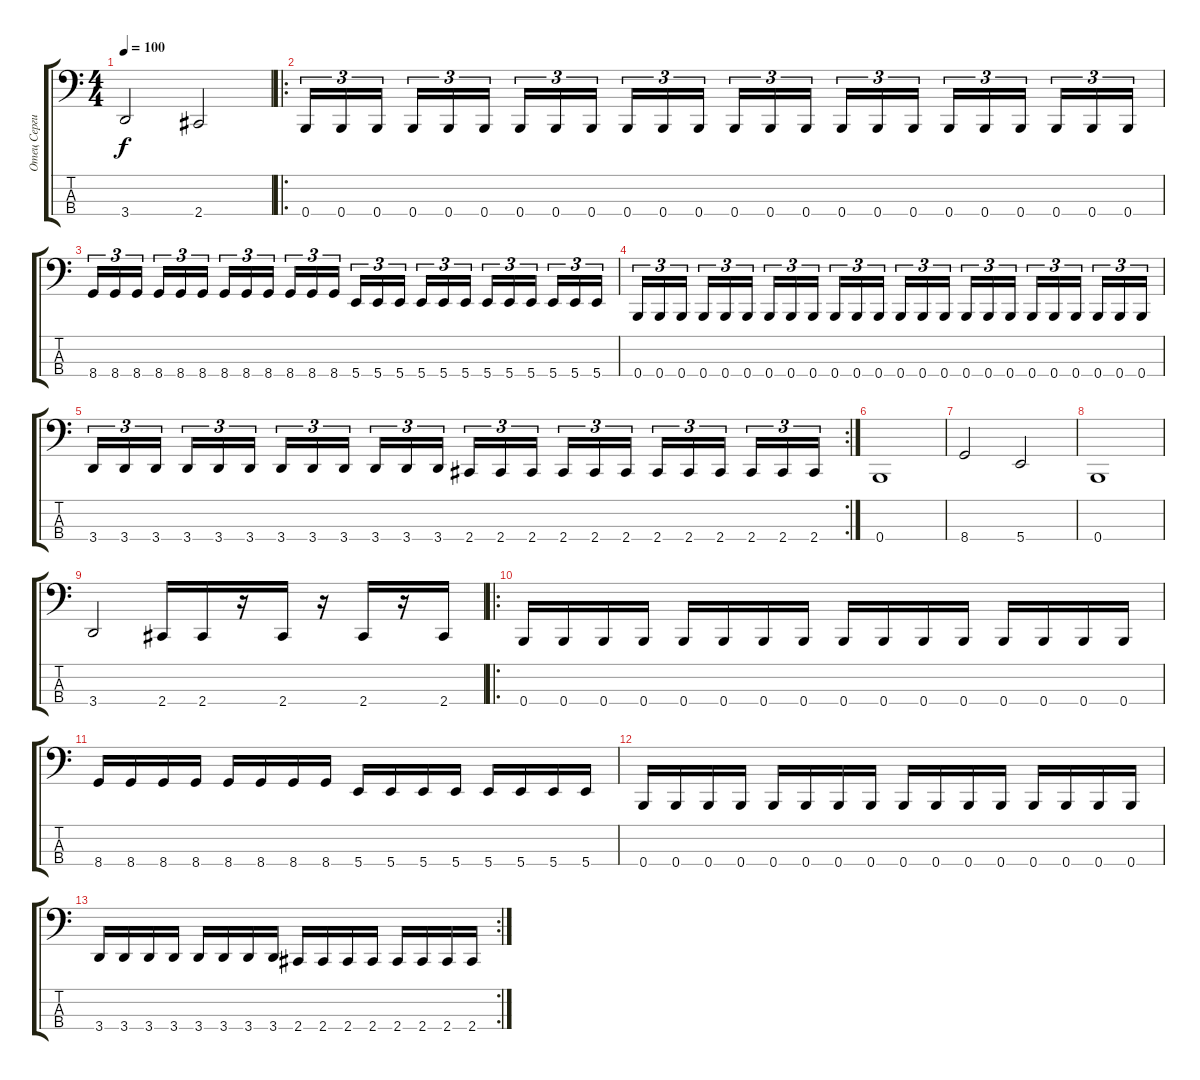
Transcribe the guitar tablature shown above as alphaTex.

\track ("Отец Сергий" "Отец Серги") {instrument electricbasspick}
\staff {score tabs}
\tuning (E2 B1 Gb1 B0) {hide}
\ts (4 4)
\tempo 100
\clef f4
\ks c
3.4.2{dy f} 2.4.2 |
\ro
0.4.16{tu (3 2)} 0.4.16{tu (3 2)} 0.4.16{tu (3 2)} 0.4.16{tu (3 2)} 0.4.16{tu (3 2)} 0.4.16{tu (3 2)} 0.4.16{tu (3 2)} 0.4.16{tu (3 2)} 0.4.16{tu (3 2)} 0.4.16{tu (3 2)} 0.4.16{tu (3 2)} 0.4.16{tu (3 2)} 0.4.16{tu (3 2)} 0.4.16{tu (3 2)} 0.4.16{tu (3 2)} 0.4.16{tu (3 2)} 0.4.16{tu (3 2)} 0.4.16{tu (3 2)} 0.4.16{tu (3 2)} 0.4.16{tu (3 2)} 0.4.16{tu (3 2)} 0.4.16{tu (3 2)} 0.4.16{tu (3 2)} 0.4.16{tu (3 2)} |
8.4.16{tu (3 2)} 8.4.16{tu (3 2)} 8.4.16{tu (3 2)} 8.4.16{tu (3 2)} 8.4.16{tu (3 2)} 8.4.16{tu (3 2)} 8.4.16{tu (3 2)} 8.4.16{tu (3 2)} 8.4.16{tu (3 2)} 8.4.16{tu (3 2)} 8.4.16{tu (3 2)} 8.4.16{tu (3 2)} 5.4.16{tu (3 2)} 5.4.16{tu (3 2)} 5.4.16{tu (3 2)} 5.4.16{tu (3 2)} 5.4.16{tu (3 2)} 5.4.16{tu (3 2)} 5.4.16{tu (3 2)} 5.4.16{tu (3 2)} 5.4.16{tu (3 2)} 5.4.16{tu (3 2)} 5.4.16{tu (3 2)} 5.4.16{tu (3 2)} |
0.4.16{tu (3 2)} 0.4.16{tu (3 2)} 0.4.16{tu (3 2)} 0.4.16{tu (3 2)} 0.4.16{tu (3 2)} 0.4.16{tu (3 2)} 0.4.16{tu (3 2)} 0.4.16{tu (3 2)} 0.4.16{tu (3 2)} 0.4.16{tu (3 2)} 0.4.16{tu (3 2)} 0.4.16{tu (3 2)} 0.4.16{tu (3 2)} 0.4.16{tu (3 2)} 0.4.16{tu (3 2)} 0.4.16{tu (3 2)} 0.4.16{tu (3 2)} 0.4.16{tu (3 2)} 0.4.16{tu (3 2)} 0.4.16{tu (3 2)} 0.4.16{tu (3 2)} 0.4.16{tu (3 2)} 0.4.16{tu (3 2)} 0.4.16{tu (3 2)} |
\rc 2
3.4.16{tu (3 2)} 3.4.16{tu (3 2)} 3.4.16{tu (3 2)} 3.4.16{tu (3 2)} 3.4.16{tu (3 2)} 3.4.16{tu (3 2)} 3.4.16{tu (3 2)} 3.4.16{tu (3 2)} 3.4.16{tu (3 2)} 3.4.16{tu (3 2)} 3.4.16{tu (3 2)} 3.4.16{tu (3 2)} 2.4.16{tu (3 2)} 2.4.16{tu (3 2)} 2.4.16{tu (3 2)} 2.4.16{tu (3 2)} 2.4.16{tu (3 2)} 2.4.16{tu (3 2)} 2.4.16{tu (3 2)} 2.4.16{tu (3 2)} 2.4.16{tu (3 2)} 2.4.16{tu (3 2)} 2.4.16{tu (3 2)} 2.4.16{tu (3 2)} |
0.4.1 |
8.4.2 5.4.2 |
0.4.1 |
3.4.2 2.4.16 2.4.16 r.16 2.4.16 r.16 2.4.16 r.16 2.4.16 |
\ro
0.4.16 0.4.16 0.4.16 0.4.16 0.4.16 0.4.16 0.4.16 0.4.16 0.4.16 0.4.16 0.4.16 0.4.16 0.4.16 0.4.16 0.4.16 0.4.16 |
8.4.16 8.4.16 8.4.16 8.4.16 8.4.16 8.4.16 8.4.16 8.4.16 5.4.16 5.4.16 5.4.16 5.4.16 5.4.16 5.4.16 5.4.16 5.4.16 |
0.4.16 0.4.16 0.4.16 0.4.16 0.4.16 0.4.16 0.4.16 0.4.16 0.4.16 0.4.16 0.4.16 0.4.16 0.4.16 0.4.16 0.4.16 0.4.16 |
\rc 2
3.4.16 3.4.16 3.4.16 3.4.16 3.4.16 3.4.16 3.4.16 3.4.16 2.4.16 2.4.16 2.4.16 2.4.16 2.4.16 2.4.16 2.4.16 2.4.16
